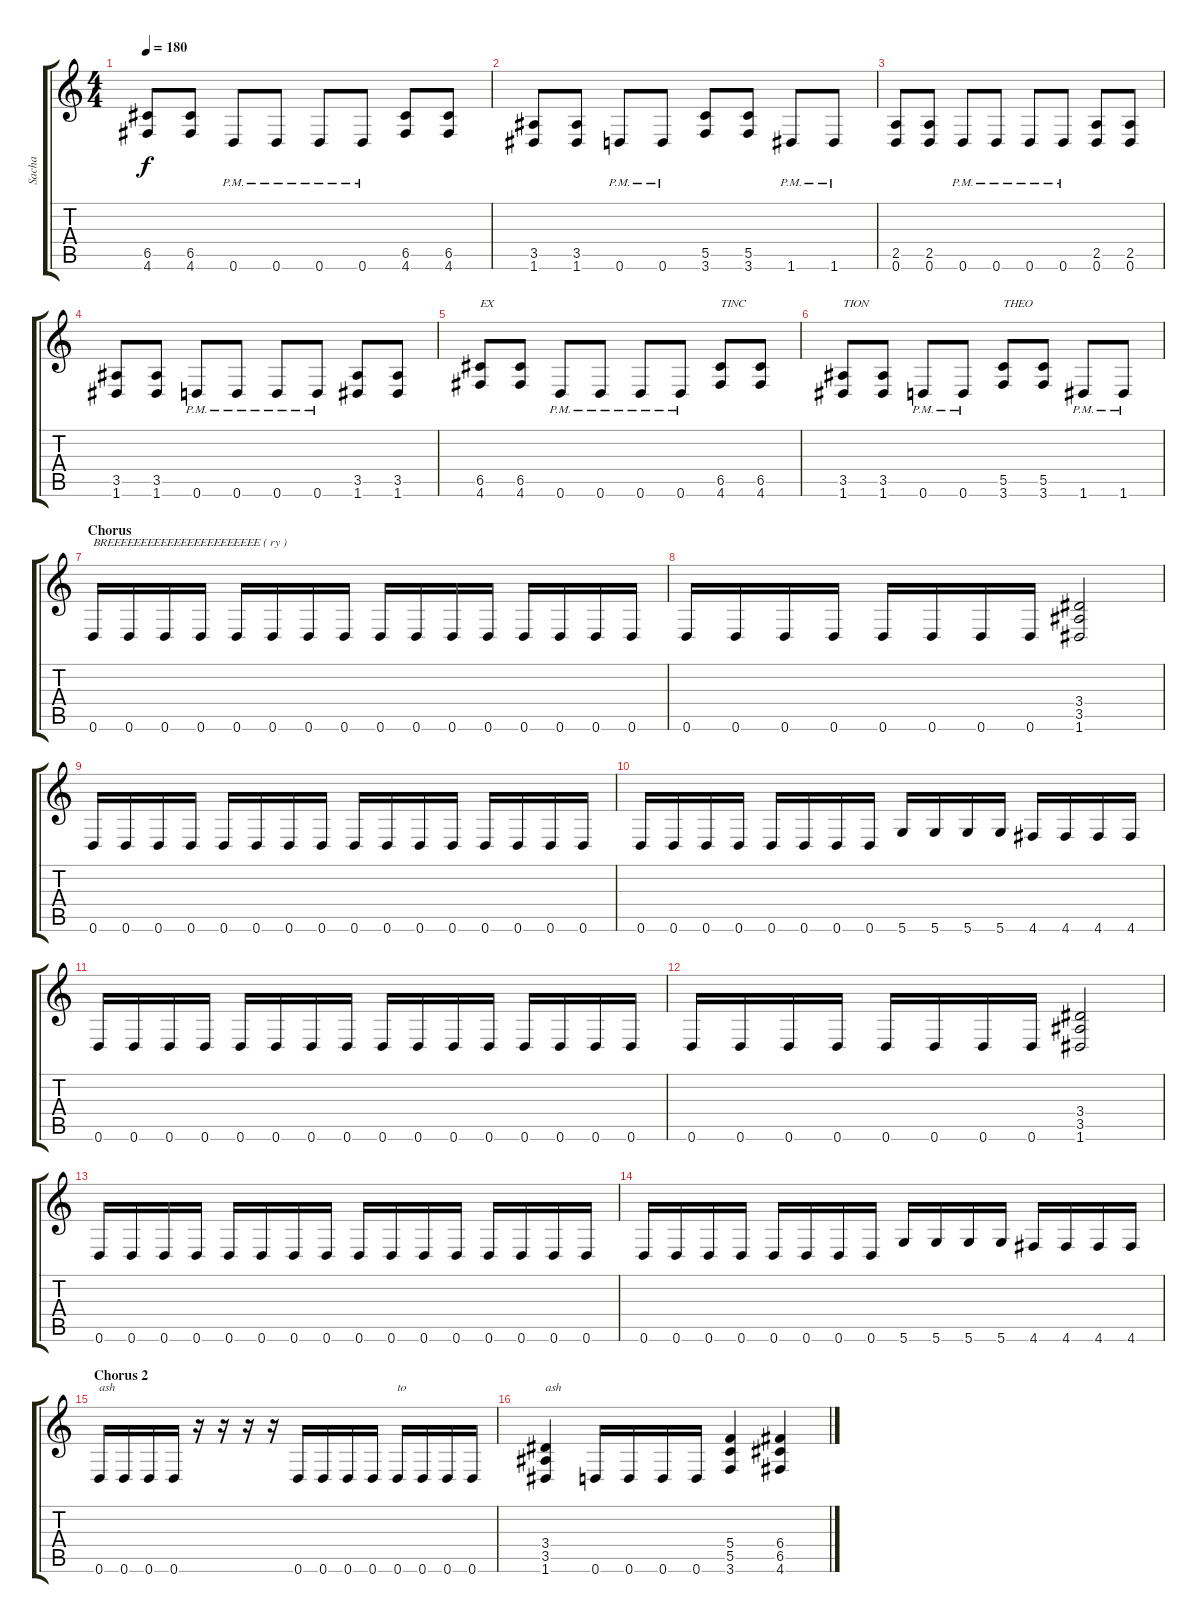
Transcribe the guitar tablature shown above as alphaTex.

\track ("Sacha" "Sacha") {instrument distortionguitar}
\staff {score tabs}
\tuning (D4 A3 F3 C3 G2 D2) {hide}
\ts (4 4)
\tempo 180
\clef g2
\ks c
(6.5 4.6).8{dy f} (6.5 4.6).8 0.6{pm}.8 0.6{pm}.8 0.6{pm}.8 0.6{pm}.8 (6.5 4.6).8 (6.5 4.6).8 |
(3.5 1.6).8 (3.5 1.6).8 0.6{pm}.8 0.6{pm}.8 (5.5 3.6).8 (5.5 3.6).8 1.6{pm}.8 1.6{pm}.8 |
(2.5 0.6).8 (2.5 0.6).8 0.6{pm}.8 0.6{pm}.8 0.6{pm}.8 0.6{pm}.8 (2.5 0.6).8 (2.5 0.6).8 |
(3.5 1.6).8 (3.5 1.6).8 0.6{pm}.8 0.6{pm}.8 0.6{pm}.8 0.6{pm}.8 (3.5 1.6).8 (3.5 1.6).8 |
(6.5 4.6).8{txt "EX"} (6.5 4.6).8 0.6{pm}.8 0.6{pm}.8 0.6{pm}.8 0.6{pm}.8 (6.5 4.6).8{txt "TINC"} (6.5 4.6).8 |
(3.5 1.6).8{txt "TION"} (3.5 1.6).8 0.6{pm}.8 0.6{pm}.8 (5.5 3.6).8{txt "THEO"} (5.5 3.6).8 1.6{pm}.8 1.6{pm}.8 |
\section ("" "Chorus")
0.6.16{txt "BREEEEEEEEEEEEEEEEEEEEEEE ( ry )"} 0.6.16 0.6.16 0.6.16 0.6.16 0.6.16 0.6.16 0.6.16 0.6.16 0.6.16 0.6.16 0.6.16 0.6.16 0.6.16 0.6.16 0.6.16 |
0.6.16 0.6.16 0.6.16 0.6.16 0.6.16 0.6.16 0.6.16 0.6.16 (3.4 3.5 1.6).2 |
0.6.16 0.6.16 0.6.16 0.6.16 0.6.16 0.6.16 0.6.16 0.6.16 0.6.16 0.6.16 0.6.16 0.6.16 0.6.16 0.6.16 0.6.16 0.6.16 |
0.6.16 0.6.16 0.6.16 0.6.16 0.6.16 0.6.16 0.6.16 0.6.16 5.6.16 5.6.16 5.6.16 5.6.16 4.6.16 4.6.16 4.6.16 4.6.16 |
0.6.16 0.6.16 0.6.16 0.6.16 0.6.16 0.6.16 0.6.16 0.6.16 0.6.16 0.6.16 0.6.16 0.6.16 0.6.16 0.6.16 0.6.16 0.6.16 |
0.6.16 0.6.16 0.6.16 0.6.16 0.6.16 0.6.16 0.6.16 0.6.16 (3.4 3.5 1.6).2 |
0.6.16 0.6.16 0.6.16 0.6.16 0.6.16 0.6.16 0.6.16 0.6.16 0.6.16 0.6.16 0.6.16 0.6.16 0.6.16 0.6.16 0.6.16 0.6.16 |
0.6.16 0.6.16 0.6.16 0.6.16 0.6.16 0.6.16 0.6.16 0.6.16 5.6.16 5.6.16 5.6.16 5.6.16 4.6.16 4.6.16 4.6.16 4.6.16 |
\section ("" "Chorus 2")
0.6.16{txt "ash"} 0.6.16 0.6.16 0.6.16 r.16 r.16 r.16 r.16 0.6.16 0.6.16 0.6.16 0.6.16 0.6.16{txt "to"} 0.6.16 0.6.16 0.6.16 |
(3.4 3.5 1.6).4{txt "ash"} 0.6.16 0.6.16 0.6.16 0.6.16 (5.4 5.5 3.6).4 (6.4 6.5 4.6).4
